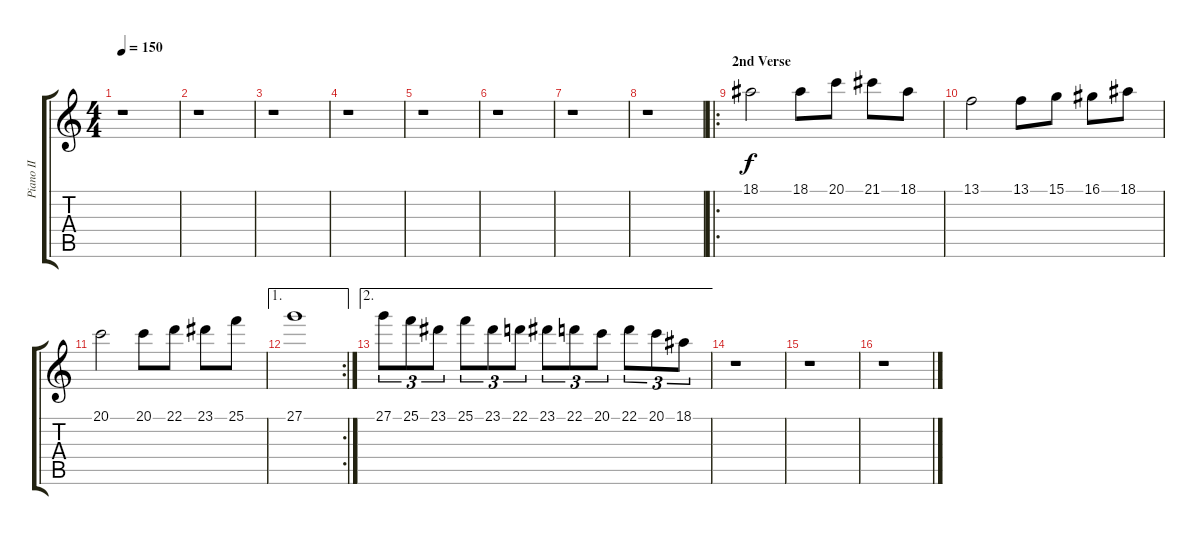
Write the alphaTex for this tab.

\track ("Piano II" "Piano II") {instrument acousticgrandpiano}
\staff {score tabs}
\tuning (E4 B3 G3 D3 A2 E2) {hide}
\ts (4 4)
\tempo 150
\clef g2
\ks c
r.1{dy f} |
r.1 |
r.1 |
r.1 |
r.1 |
r.1 |
r.1 |
r.1 |
\ro
\section ("" "2nd Verse")
18.1.2 18.1.8 20.1.8 21.1.8 18.1.8 |
13.1.2 13.1.8 15.1.8 16.1.8 18.1.8 |
20.1.2 20.1.8 22.1.8 23.1.8 25.1.8 |
\ae 1
\rc 2
27.1.1 |
\ae 2
27.1.8{tu (3 2)} 25.1.8{tu (3 2)} 23.1.8{tu (3 2)} 25.1.8{tu (3 2)} 23.1.8{tu (3 2)} 22.1.8{tu (3 2)} 23.1.8{tu (3 2)} 22.1.8{tu (3 2)} 20.1.8{tu (3 2)} 22.1.8{tu (3 2)} 20.1.8{tu (3 2)} 18.1.8{tu (3 2)} |
r.1 |
r.1 |
r.1
